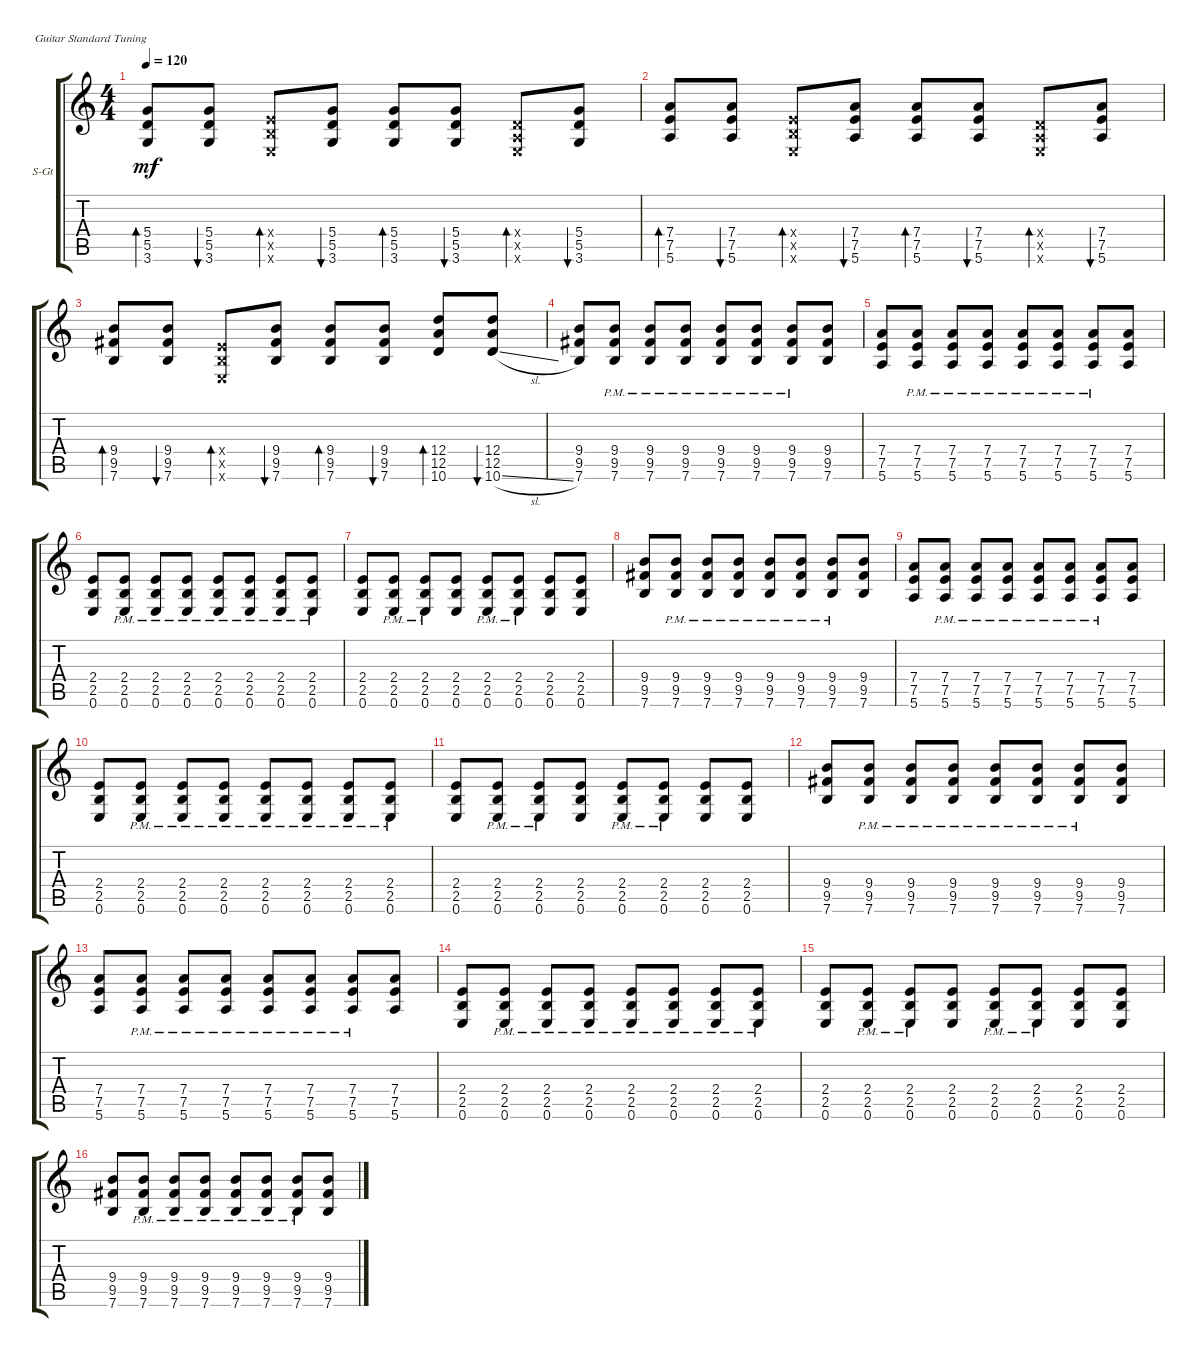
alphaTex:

\bracketExtendMode groupsimilarinstruments
\firstSystemTrackNameOrientation horizontal
\otherSystemsTrackNameOrientation horizontal
\track ("Steel Guitar" "S-Gt") {instrument acousticguitarsteel}
\staff {score tabs}
\tuning (E4 B3 G3 D3 A2 E2)
\ts (4 4)
\tempo 120
\clef g2
\ks c
(5.4 5.5 3.6).8{bd 30 dy mf} (5.4 5.5 3.6).8{bu 30} (2.4{x} 2.5{x} 0.6{x}).8{bd 30} (5.4 5.5 3.6).8{bu 30} (5.4 5.5 3.6).8{bd 30} (5.4 5.5 3.6).8{bu 30} (0.4{x} 0.5{x} 0.6{x}).8{bd 30} (5.4 5.5 3.6).8{bu 30} |
(7.4 7.5 5.6).8{bd 30} (7.4 7.5 5.6).8{bu 30} (2.4{x} 2.5{x} 0.6{x}).8{bd 30} (7.4 7.5 5.6).8{bu 30} (7.4 7.5 5.6).8{bd 30} (7.4 7.5 5.6).8{bu 30} (0.4{x} 0.5{x} 0.6{x}).8{bd 30} (7.4 7.5 5.6).8{bu 30} |
(9.4 9.5 7.6).8{bd 30} (9.4 9.5 7.6).8{bu 30} (2.4{x} 2.5{x} 0.6{x}).8{bd 30} (9.4 9.5 7.6).8{bu 30} (9.4 9.5 7.6).8{bd 30} (9.4 9.5 7.6).8{bu 30} (12.4 12.5 10.6).8{bd 30} (12.4 12.5 10.6{sl}).8{bu 30} |
(9.4 9.5 7.6).8 (9.4{pm} 9.5{pm} 7.6{pm}).8 (9.4{pm} 9.5{pm} 7.6{pm}).8 (9.4{pm} 9.5{pm} 7.6{pm}).8 (9.4{pm} 9.5{pm} 7.6{pm}).8 (9.4{pm} 9.5{pm} 7.6{pm}).8 (9.4{pm} 9.5{pm} 7.6{pm}).8 (9.4 9.5 7.6).8 |
(7.4 7.5 5.6).8 (7.4{pm} 7.5{pm} 5.6{pm}).8 (7.4{pm} 7.5{pm} 5.6{pm}).8 (7.4{pm} 7.5{pm} 5.6{pm}).8 (7.4{pm} 7.5{pm} 5.6{pm}).8 (7.4{pm} 7.5{pm} 5.6{pm}).8 (7.4{pm} 7.5{pm} 5.6{pm}).8 (7.4 7.5 5.6).8 |
(2.4 2.5 0.6).8 (2.4{pm} 2.5{pm} 0.6{pm}).8 (2.4{pm} 2.5{pm} 0.6{pm}).8 (2.4{pm} 2.5{pm} 0.6{pm}).8 (2.4{pm} 2.5{pm} 0.6{pm}).8 (2.4{pm} 2.5{pm} 0.6{pm}).8 (2.4{pm} 2.5{pm} 0.6{pm}).8 (2.4{pm} 2.5{pm} 0.6{pm}).8 |
(2.4 2.5 0.6).8 (2.4{pm} 2.5{pm} 0.6{pm}).8 (2.4{pm} 2.5{pm} 0.6{pm}).8 (2.4 2.5 0.6).8 (2.4{pm} 2.5{pm} 0.6{pm}).8 (2.4{pm} 2.5{pm} 0.6{pm}).8 (2.4 2.5 0.6).8 (2.4 2.5 0.6).8 |
(9.4 9.5 7.6).8 (9.4{pm} 9.5{pm} 7.6{pm}).8 (9.4{pm} 9.5{pm} 7.6{pm}).8 (9.4{pm} 9.5{pm} 7.6{pm}).8 (9.4{pm} 9.5{pm} 7.6{pm}).8 (9.4{pm} 9.5{pm} 7.6{pm}).8 (9.4{pm} 9.5{pm} 7.6{pm}).8 (9.4 9.5 7.6).8 |
(7.4 7.5 5.6).8 (7.4{pm} 7.5{pm} 5.6{pm}).8 (7.4{pm} 7.5{pm} 5.6{pm}).8 (7.4{pm} 7.5{pm} 5.6{pm}).8 (7.4{pm} 7.5{pm} 5.6{pm}).8 (7.4{pm} 7.5{pm} 5.6{pm}).8 (7.4{pm} 7.5{pm} 5.6{pm}).8 (7.4 7.5 5.6).8 |
(2.4 2.5 0.6).8 (2.4{pm} 2.5{pm} 0.6{pm}).8 (2.4{pm} 2.5{pm} 0.6{pm}).8 (2.4{pm} 2.5{pm} 0.6{pm}).8 (2.4{pm} 2.5{pm} 0.6{pm}).8 (2.4{pm} 2.5{pm} 0.6{pm}).8 (2.4{pm} 2.5{pm} 0.6{pm}).8 (2.4{pm} 2.5{pm} 0.6{pm}).8 |
(2.4 2.5 0.6).8 (2.4{pm} 2.5{pm} 0.6{pm}).8 (2.4{pm} 2.5{pm} 0.6{pm}).8 (2.4 2.5 0.6).8 (2.4{pm} 2.5{pm} 0.6{pm}).8 (2.4{pm} 2.5{pm} 0.6{pm}).8 (2.4 2.5 0.6).8 (2.4 2.5 0.6).8 |
(9.4 9.5 7.6).8 (9.4{pm} 9.5{pm} 7.6{pm}).8 (9.4{pm} 9.5{pm} 7.6{pm}).8 (9.4{pm} 9.5{pm} 7.6{pm}).8 (9.4{pm} 9.5{pm} 7.6{pm}).8 (9.4{pm} 9.5{pm} 7.6{pm}).8 (9.4{pm} 9.5{pm} 7.6{pm}).8 (9.4 9.5 7.6).8 |
(7.4 7.5 5.6).8 (7.4{pm} 7.5{pm} 5.6{pm}).8 (7.4{pm} 7.5{pm} 5.6{pm}).8 (7.4{pm} 7.5{pm} 5.6{pm}).8 (7.4{pm} 7.5{pm} 5.6{pm}).8 (7.4{pm} 7.5{pm} 5.6{pm}).8 (7.4{pm} 7.5{pm} 5.6{pm}).8 (7.4 7.5 5.6).8 |
(2.4 2.5 0.6).8 (2.4{pm} 2.5{pm} 0.6{pm}).8 (2.4{pm} 2.5{pm} 0.6{pm}).8 (2.4{pm} 2.5{pm} 0.6{pm}).8 (2.4{pm} 2.5{pm} 0.6{pm}).8 (2.4{pm} 2.5{pm} 0.6{pm}).8 (2.4{pm} 2.5{pm} 0.6{pm}).8 (2.4{pm} 2.5{pm} 0.6{pm}).8 |
(2.4 2.5 0.6).8 (2.4{pm} 2.5{pm} 0.6{pm}).8 (2.4{pm} 2.5{pm} 0.6{pm}).8 (2.4 2.5 0.6).8 (2.4{pm} 2.5{pm} 0.6{pm}).8 (2.4{pm} 2.5{pm} 0.6{pm}).8 (2.4 2.5 0.6).8 (2.4 2.5 0.6).8 |
(9.4 9.5 7.6).8 (9.4{pm} 9.5{pm} 7.6{pm}).8 (9.4{pm} 9.5{pm} 7.6{pm}).8 (9.4{pm} 9.5{pm} 7.6{pm}).8 (9.4{pm} 9.5{pm} 7.6{pm}).8 (9.4{pm} 9.5{pm} 7.6{pm}).8 (9.4{pm} 9.5{pm} 7.6{pm}).8 (9.4 9.5 7.6).8
